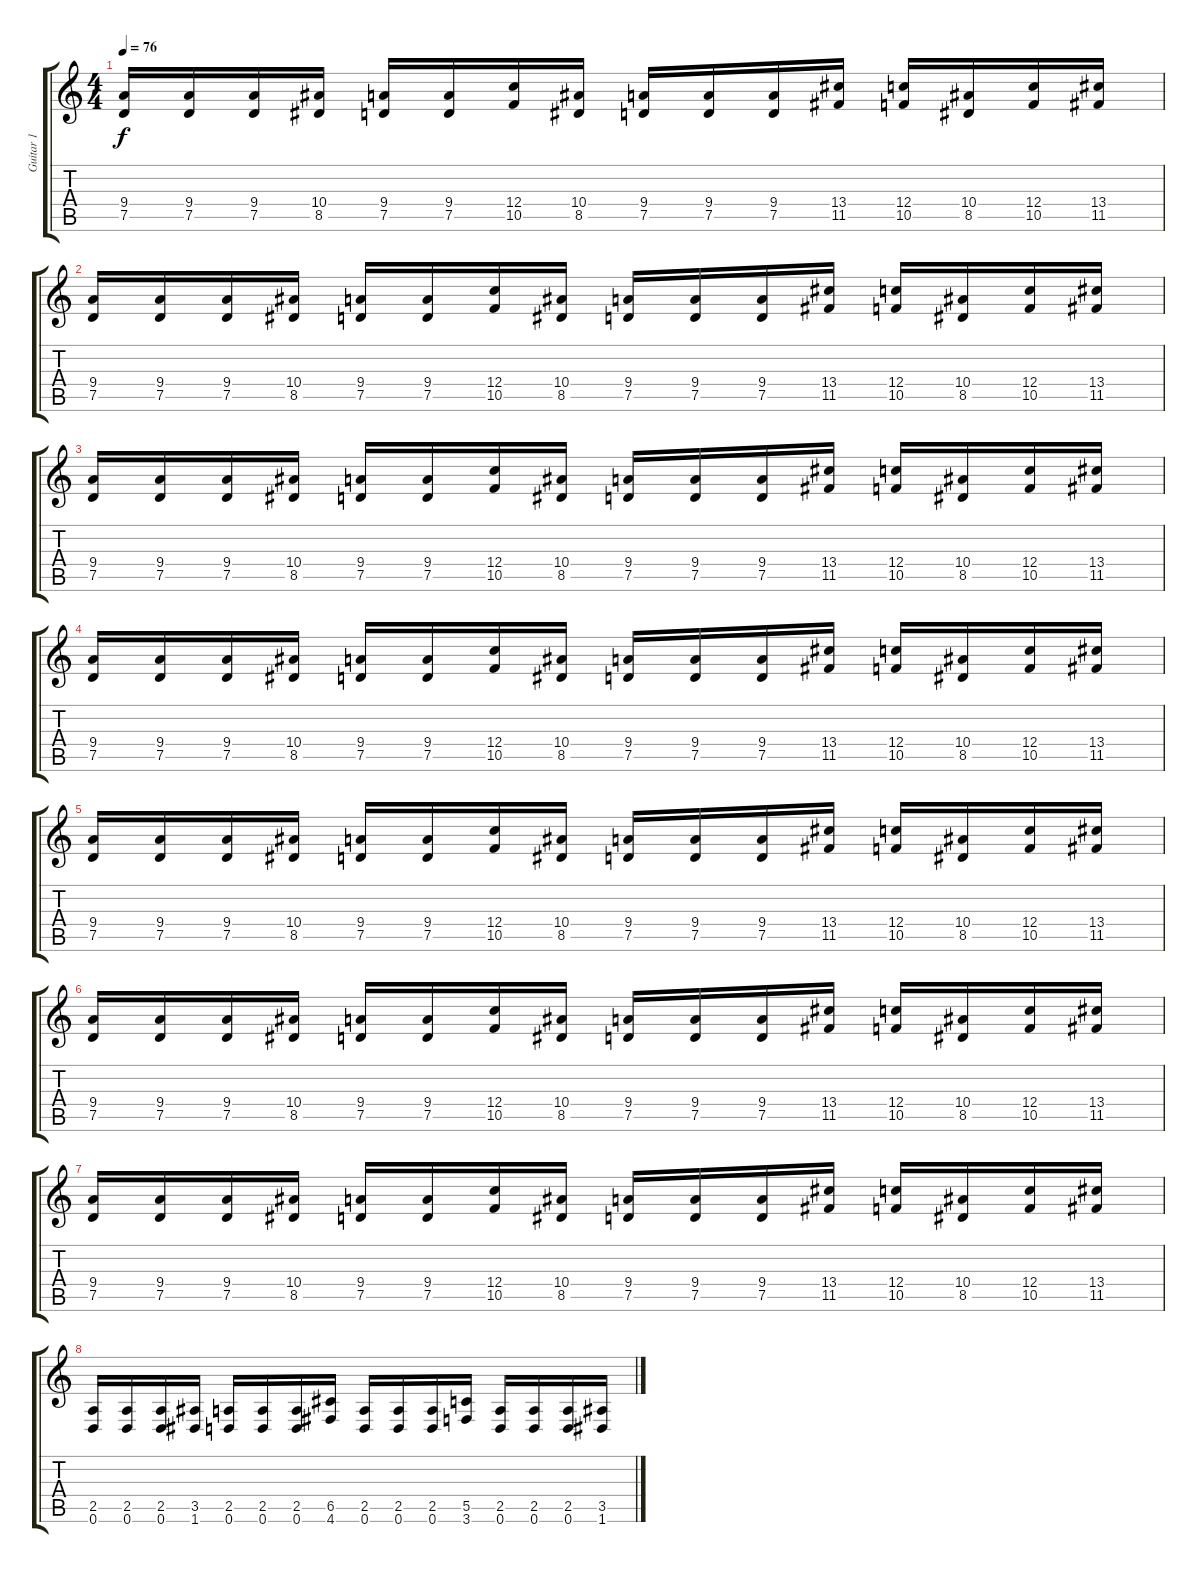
\track ("Guitar 1" "Guitar 1") {instrument overdrivenguitar}
\staff {score tabs}
\tuning (D4 A3 F3 C3 G2 D2) {hide}
\ts (4 4)
\tempo 76
\clef g2
\ks c
(9.4 7.5).16{dy f} (9.4 7.5).16 (9.4 7.5).16 (10.4 8.5).16 (9.4 7.5).16 (9.4 7.5).16 (12.4 10.5).16 (10.4 8.5).16 (9.4 7.5).16 (9.4 7.5).16 (9.4 7.5).16 (13.4 11.5).16 (12.4 10.5).16 (10.4 8.5).16 (12.4 10.5).16 (13.4 11.5).16 |
(9.4 7.5).16 (9.4 7.5).16 (9.4 7.5).16 (10.4 8.5).16 (9.4 7.5).16 (9.4 7.5).16 (12.4 10.5).16 (10.4 8.5).16 (9.4 7.5).16 (9.4 7.5).16 (9.4 7.5).16 (13.4 11.5).16 (12.4 10.5).16 (10.4 8.5).16 (12.4 10.5).16 (13.4 11.5).16 |
(9.4 7.5).16 (9.4 7.5).16 (9.4 7.5).16 (10.4 8.5).16 (9.4 7.5).16 (9.4 7.5).16 (12.4 10.5).16 (10.4 8.5).16 (9.4 7.5).16 (9.4 7.5).16 (9.4 7.5).16 (13.4 11.5).16 (12.4 10.5).16 (10.4 8.5).16 (12.4 10.5).16 (13.4 11.5).16 |
(9.4 7.5).16 (9.4 7.5).16 (9.4 7.5).16 (10.4 8.5).16 (9.4 7.5).16 (9.4 7.5).16 (12.4 10.5).16 (10.4 8.5).16 (9.4 7.5).16 (9.4 7.5).16 (9.4 7.5).16 (13.4 11.5).16 (12.4 10.5).16 (10.4 8.5).16 (12.4 10.5).16 (13.4 11.5).16 |
(9.4 7.5).16 (9.4 7.5).16 (9.4 7.5).16 (10.4 8.5).16 (9.4 7.5).16 (9.4 7.5).16 (12.4 10.5).16 (10.4 8.5).16 (9.4 7.5).16 (9.4 7.5).16 (9.4 7.5).16 (13.4 11.5).16 (12.4 10.5).16 (10.4 8.5).16 (12.4 10.5).16 (13.4 11.5).16 |
(9.4 7.5).16 (9.4 7.5).16 (9.4 7.5).16 (10.4 8.5).16 (9.4 7.5).16 (9.4 7.5).16 (12.4 10.5).16 (10.4 8.5).16 (9.4 7.5).16 (9.4 7.5).16 (9.4 7.5).16 (13.4 11.5).16 (12.4 10.5).16 (10.4 8.5).16 (12.4 10.5).16 (13.4 11.5).16 |
(9.4 7.5).16 (9.4 7.5).16 (9.4 7.5).16 (10.4 8.5).16 (9.4 7.5).16 (9.4 7.5).16 (12.4 10.5).16 (10.4 8.5).16 (9.4 7.5).16 (9.4 7.5).16 (9.4 7.5).16 (13.4 11.5).16 (12.4 10.5).16 (10.4 8.5).16 (12.4 10.5).16 (13.4 11.5).16 |
\section ("" "")
(2.5 0.6).16 (2.5 0.6).16 (2.5 0.6).16 (3.5 1.6).16 (2.5 0.6).16 (2.5 0.6).16 (2.5 0.6).16 (6.5 4.6).16 (2.5 0.6).16 (2.5 0.6).16 (2.5 0.6).16 (5.5 3.6).16 (2.5 0.6).16 (2.5 0.6).16 (2.5 0.6).16 (3.5 1.6).16
